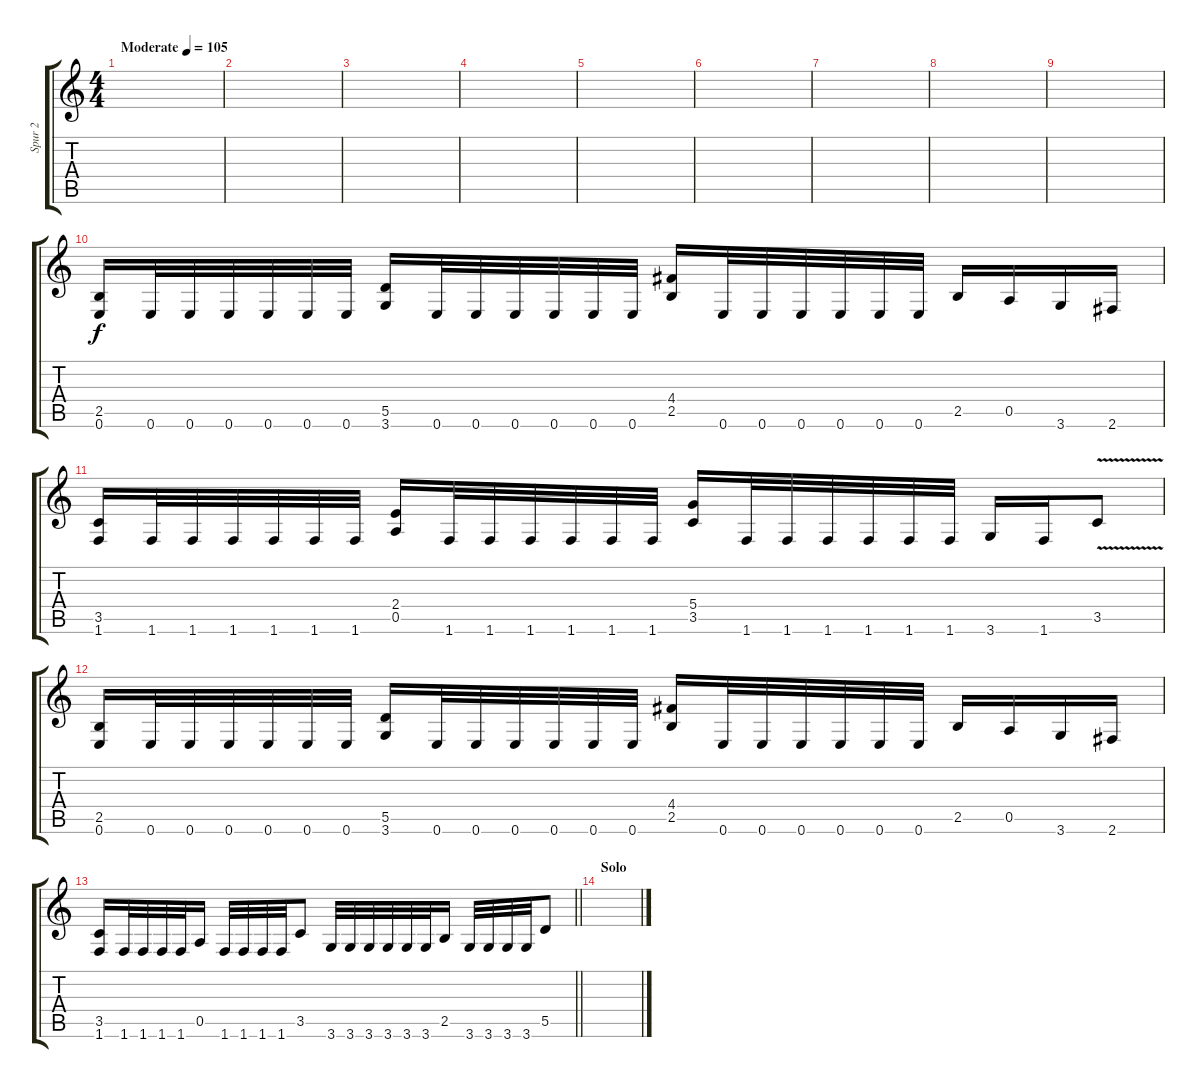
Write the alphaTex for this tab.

\track ("Spur 2" "Spur 2") {instrument distortionguitar}
\staff {score tabs}
\tuning (E4 B3 G3 D3 A2 E2) {hide}
\ts (4 4)
\tempo (105 "Moderate")
\clef g2
\ks c
|
|
|
|
|
|
|
|
|
(2.5 0.6).16 0.6.32 0.6.32 0.6.32 0.6.32 0.6.32 0.6.32 (5.5 3.6).16 0.6.32 0.6.32 0.6.32 0.6.32 0.6.32 0.6.32 (4.4 2.5).16 0.6.32 0.6.32 0.6.32 0.6.32 0.6.32 0.6.32 2.5.16 0.5.16 3.6.16 2.6.16 |
(3.5 1.6).16 1.6.32 1.6.32 1.6.32 1.6.32 1.6.32 1.6.32 (2.4 0.5).16 1.6.32 1.6.32 1.6.32 1.6.32 1.6.32 1.6.32 (5.4 3.5).16 1.6.32 1.6.32 1.6.32 1.6.32 1.6.32 1.6.32 3.6.16 1.6.16 3.5{v}.8 |
(2.5 0.6).16 0.6.32 0.6.32 0.6.32 0.6.32 0.6.32 0.6.32 (5.5 3.6).16 0.6.32 0.6.32 0.6.32 0.6.32 0.6.32 0.6.32 (4.4 2.5).16 0.6.32 0.6.32 0.6.32 0.6.32 0.6.32 0.6.32 2.5.16 0.5.16 3.6.16 2.6.16 |
\barLineRight lightlight
(3.5 1.6).16 1.6.32 1.6.32 1.6.32 1.6.32 0.5.16 1.6.32 1.6.32 1.6.32 1.6.32 3.5.8 3.6.32 3.6.32 3.6.32 3.6.32 3.6.32 3.6.32 2.5.16 3.6.32 3.6.32 3.6.32 3.6.32 5.5.8 |
\section ("" "Solo")
